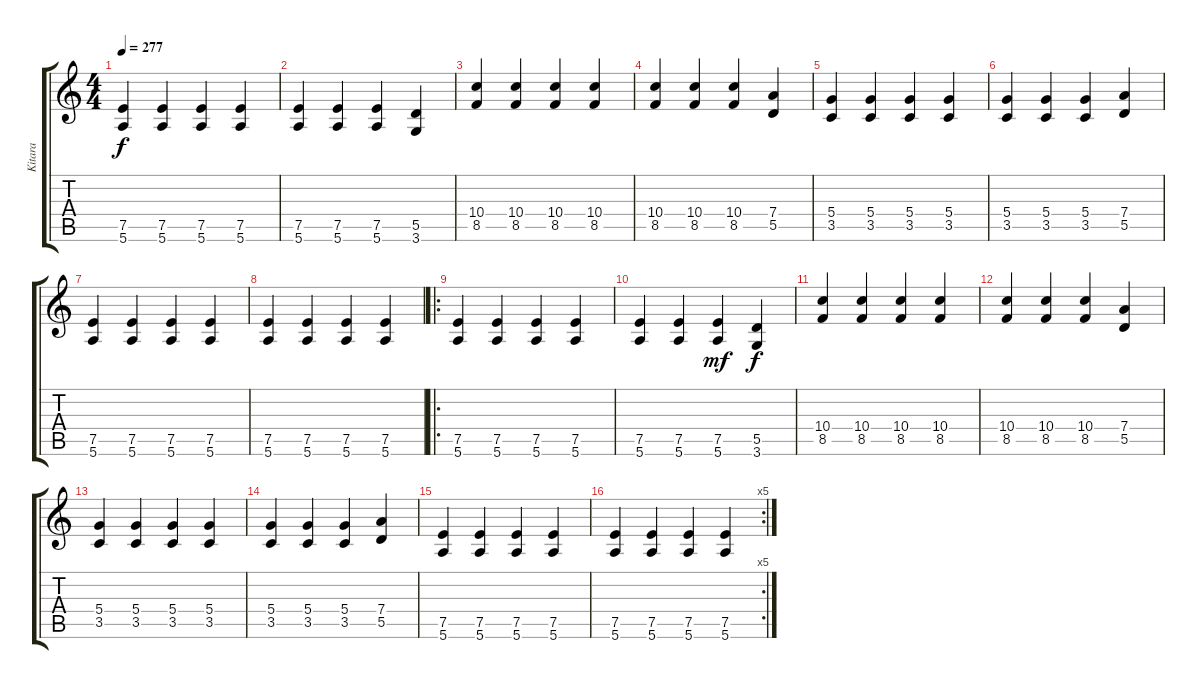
\track ("Kitara" "Kitara") {instrument overdrivenguitar}
\staff {score tabs}
\tuning (E4 B3 G3 D3 A2 E2) {hide}
\ts (4 4)
\tempo 277
\clef g2
\ks c
(7.5 5.6).4{dy f instrument overdrivenguitar} (7.5 5.6).4 (7.5 5.6).4 (7.5 5.6).4 |
(7.5 5.6).4 (7.5 5.6).4 (7.5 5.6).4 (5.5 3.6).4 |
(10.4 8.5).4 (10.4 8.5).4 (10.4 8.5).4 (10.4 8.5).4 |
(10.4 8.5).4 (10.4 8.5).4 (10.4 8.5).4 (7.4 5.5).4 |
(5.4 3.5).4 (5.4 3.5).4 (5.4 3.5).4 (5.4 3.5).4 |
(5.4 3.5).4 (5.4 3.5).4 (5.4 3.5).4 (7.4 5.5).4 |
(7.5 5.6).4 (7.5 5.6).4 (7.5 5.6).4 (7.5 5.6).4 |
(7.5 5.6).4 (7.5 5.6).4 (7.5 5.6).4 (7.5 5.6).4 |
\ro
(7.5 5.6).4 (7.5 5.6).4 (7.5 5.6).4 (7.5 5.6).4 |
(7.5 5.6).4 (7.5 5.6).4 (7.5 5.6).4{dy mf} (5.5 3.6).4{dy f} |
(10.4 8.5).4 (10.4 8.5).4 (10.4 8.5).4 (10.4 8.5).4 |
(10.4 8.5).4 (10.4 8.5).4 (10.4 8.5).4 (7.4 5.5).4 |
(5.4 3.5).4 (5.4 3.5).4 (5.4 3.5).4 (5.4 3.5).4 |
(5.4 3.5).4 (5.4 3.5).4 (5.4 3.5).4 (7.4 5.5).4 |
(7.5 5.6).4 (7.5 5.6).4 (7.5 5.6).4 (7.5 5.6).4 |
\rc 5
(7.5 5.6).4 (7.5 5.6).4 (7.5 5.6).4 (7.5 5.6).4
